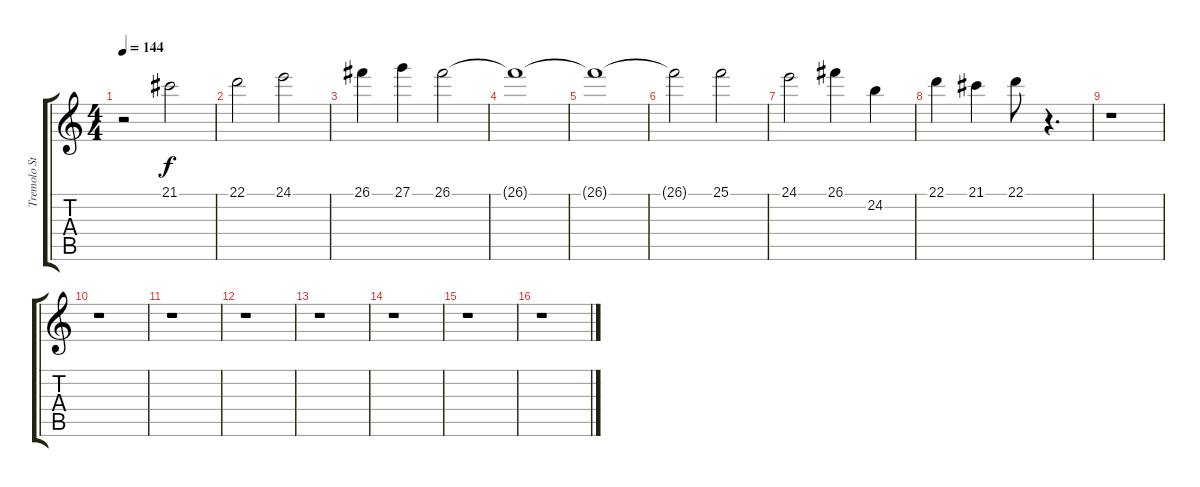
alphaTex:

\track ("Tremolo Strings" "Tremolo St") {instrument tremolostrings}
\staff {score tabs}
\tuning (E4 B3 G3 D3 A2 E2) {hide}
\ts (4 4)
\tempo 144
\clef g2
\ks c
r.2{dy f} 21.1.2 |
22.1.2 24.1.2 |
26.1.4 27.1.4 26.1.2 |
26.1{t}.1 |
26.1{t}.1 |
26.1{t}.2 25.1.2 |
24.1.2 26.1.4 24.2.4 |
22.1.4 21.1.4 22.1.8 r.4{d} |
r.1 |
r.1 |
r.1 |
r.1 |
r.1 |
r.1 |
r.1 |
r.1
